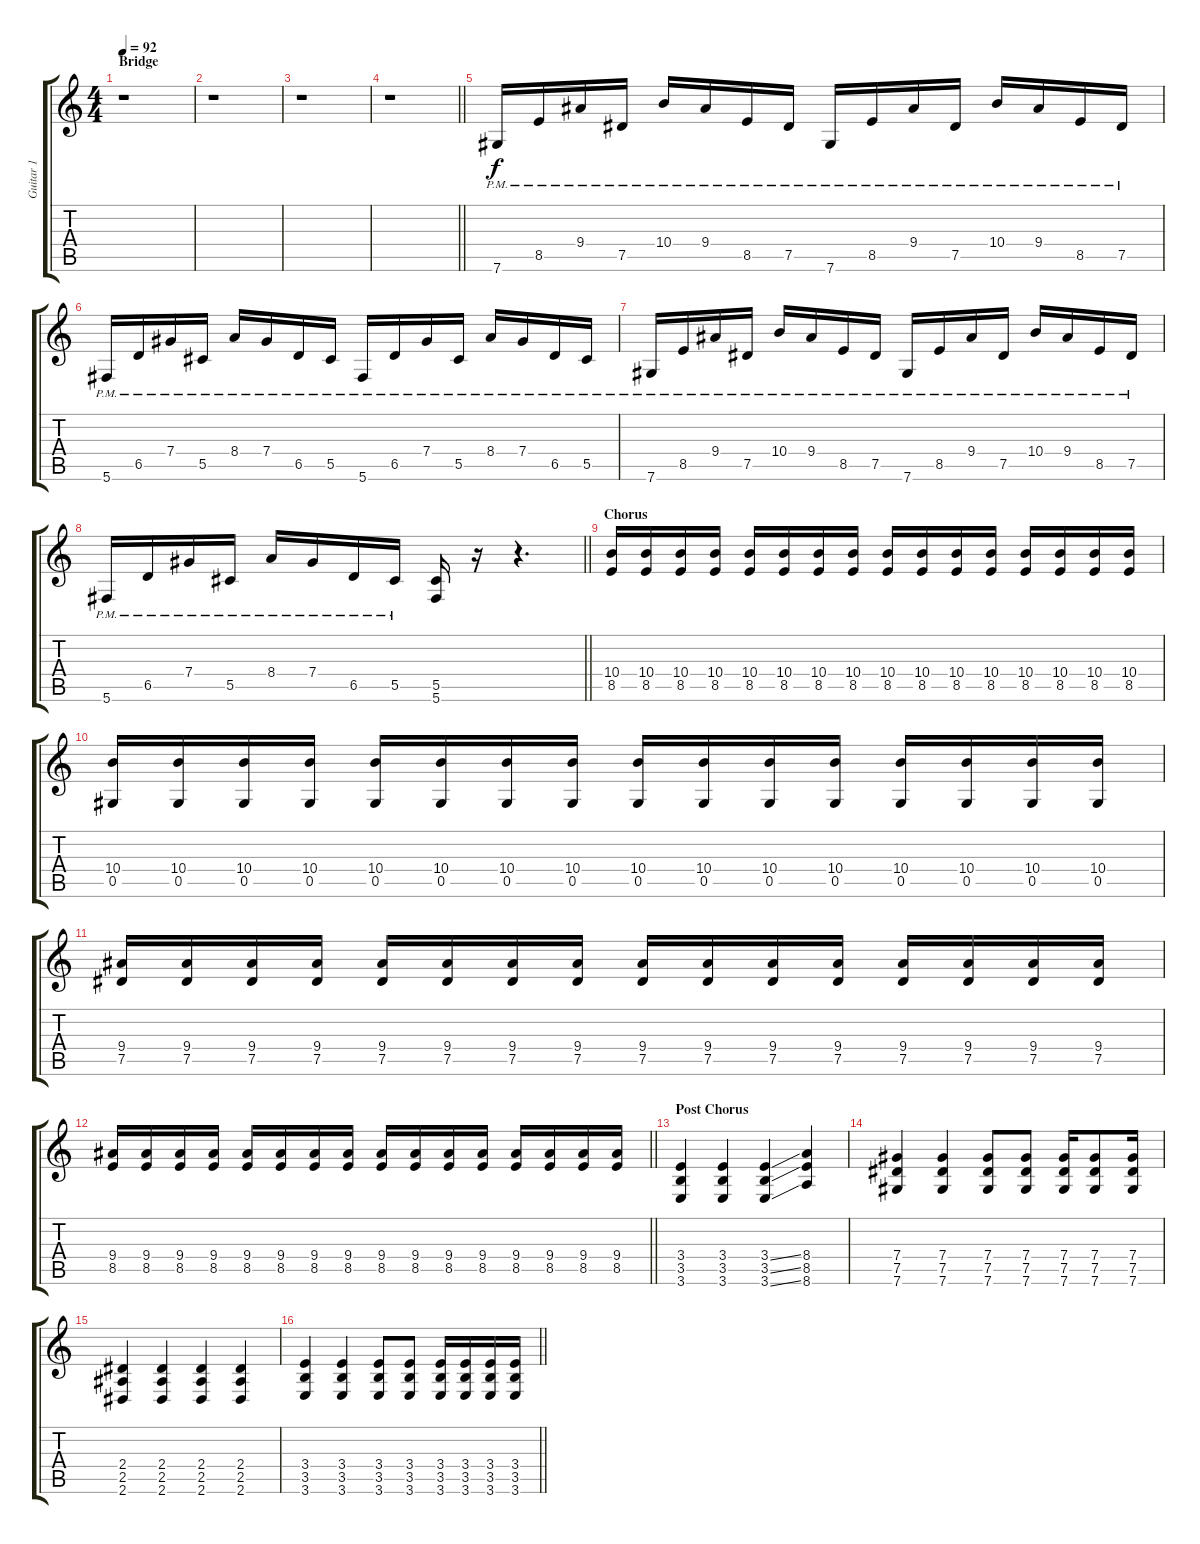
\track ("Guitar 1" "Guitar 1") {instrument distortionguitar}
\staff {score tabs}
\tuning (Eb4 Bb3 Gb3 Db3 Ab2 Db2) {hide}
\ts (4 4)
\section ("" "Bridge")
\tempo 92
\clef g2
\ks c
r.1{dy f} |
r.1 |
r.1 |
\barLineRight lightlight
r.1 |
\section ("" "")
7.6{pm}.16{instrument distortionguitar} 8.5{pm}.16 9.4{pm}.16 7.5{pm}.16 10.4{pm}.16 9.4{pm}.16 8.5{pm}.16 7.5{pm}.16 7.6{pm}.16 8.5{pm}.16 9.4{pm}.16 7.5{pm}.16 10.4{pm}.16 9.4{pm}.16 8.5{pm}.16 7.5{pm}.16 |
5.6{pm}.16 6.5{pm}.16 7.4{pm}.16 5.5{pm}.16 8.4{pm}.16 7.4{pm}.16 6.5{pm}.16 5.5{pm}.16 5.6{pm}.16 6.5{pm}.16 7.4{pm}.16 5.5{pm}.16 8.4{pm}.16 7.4{pm}.16 6.5{pm}.16 5.5{pm}.16 |
7.6{pm}.16 8.5{pm}.16 9.4{pm}.16 7.5{pm}.16 10.4{pm}.16 9.4{pm}.16 8.5{pm}.16 7.5{pm}.16 7.6{pm}.16 8.5{pm}.16 9.4{pm}.16 7.5{pm}.16 10.4{pm}.16 9.4{pm}.16 8.5{pm}.16 7.5{pm}.16 |
\barLineRight lightlight
5.6{pm}.16 6.5{pm}.16 7.4{pm}.16 5.5{pm}.16 8.4{pm}.16 7.4{pm}.16 6.5{pm}.16 5.5{pm}.16 (5.5 5.6).16 r.16 r.4{d} |
\section ("" "Chorus")
(10.4 8.5).16 (10.4 8.5).16 (10.4 8.5).16 (10.4 8.5).16 (10.4 8.5).16 (10.4 8.5).16 (10.4 8.5).16 (10.4 8.5).16 (10.4 8.5).16 (10.4 8.5).16 (10.4 8.5).16 (10.4 8.5).16 (10.4 8.5).16 (10.4 8.5).16 (10.4 8.5).16 (10.4 8.5).16 |
(10.4 0.5).16 (10.4 0.5).16 (10.4 0.5).16 (10.4 0.5).16 (10.4 0.5).16 (10.4 0.5).16 (10.4 0.5).16 (10.4 0.5).16 (10.4 0.5).16 (10.4 0.5).16 (10.4 0.5).16 (10.4 0.5).16 (10.4 0.5).16 (10.4 0.5).16 (10.4 0.5).16 (10.4 0.5).16 |
(9.4 7.5).16 (9.4 7.5).16 (9.4 7.5).16 (9.4 7.5).16 (9.4 7.5).16 (9.4 7.5).16 (9.4 7.5).16 (9.4 7.5).16 (9.4 7.5).16 (9.4 7.5).16 (9.4 7.5).16 (9.4 7.5).16 (9.4 7.5).16 (9.4 7.5).16 (9.4 7.5).16 (9.4 7.5).16 |
\barLineRight lightlight
(9.4 8.5).16 (9.4 8.5).16 (9.4 8.5).16 (9.4 8.5).16 (9.4 8.5).16 (9.4 8.5).16 (9.4 8.5).16 (9.4 8.5).16 (9.4 8.5).16 (9.4 8.5).16 (9.4 8.5).16 (9.4 8.5).16 (9.4 8.5).16 (9.4 8.5).16 (9.4 8.5).16 (9.4 8.5).16 |
\section ("" "Post Chorus")
(3.4 3.5 3.6).4 (3.4 3.5 3.6).4 (3.4{ss} 3.5{ss} 3.6{ss}).4 (8.4 8.5 8.6).4 |
(7.4 7.5 7.6).4 (7.4 7.5 7.6).4 (7.4 7.5 7.6).8 (7.4 7.5 7.6).8 (7.4 7.5 7.6).16 (7.4 7.5 7.6).8 (7.4 7.5 7.6).16 |
(2.4 2.5 2.6).4 (2.4 2.5 2.6).4 (2.4 2.5 2.6).4 (2.4 2.5 2.6).4 |
\barLineRight lightlight
(3.4 3.5 3.6).4 (3.4 3.5 3.6).4 (3.4 3.5 3.6).8 (3.4 3.5 3.6).8 (3.4 3.5 3.6).16 (3.4 3.5 3.6).16 (3.4 3.5 3.6).16 (3.4 3.5 3.6).16
